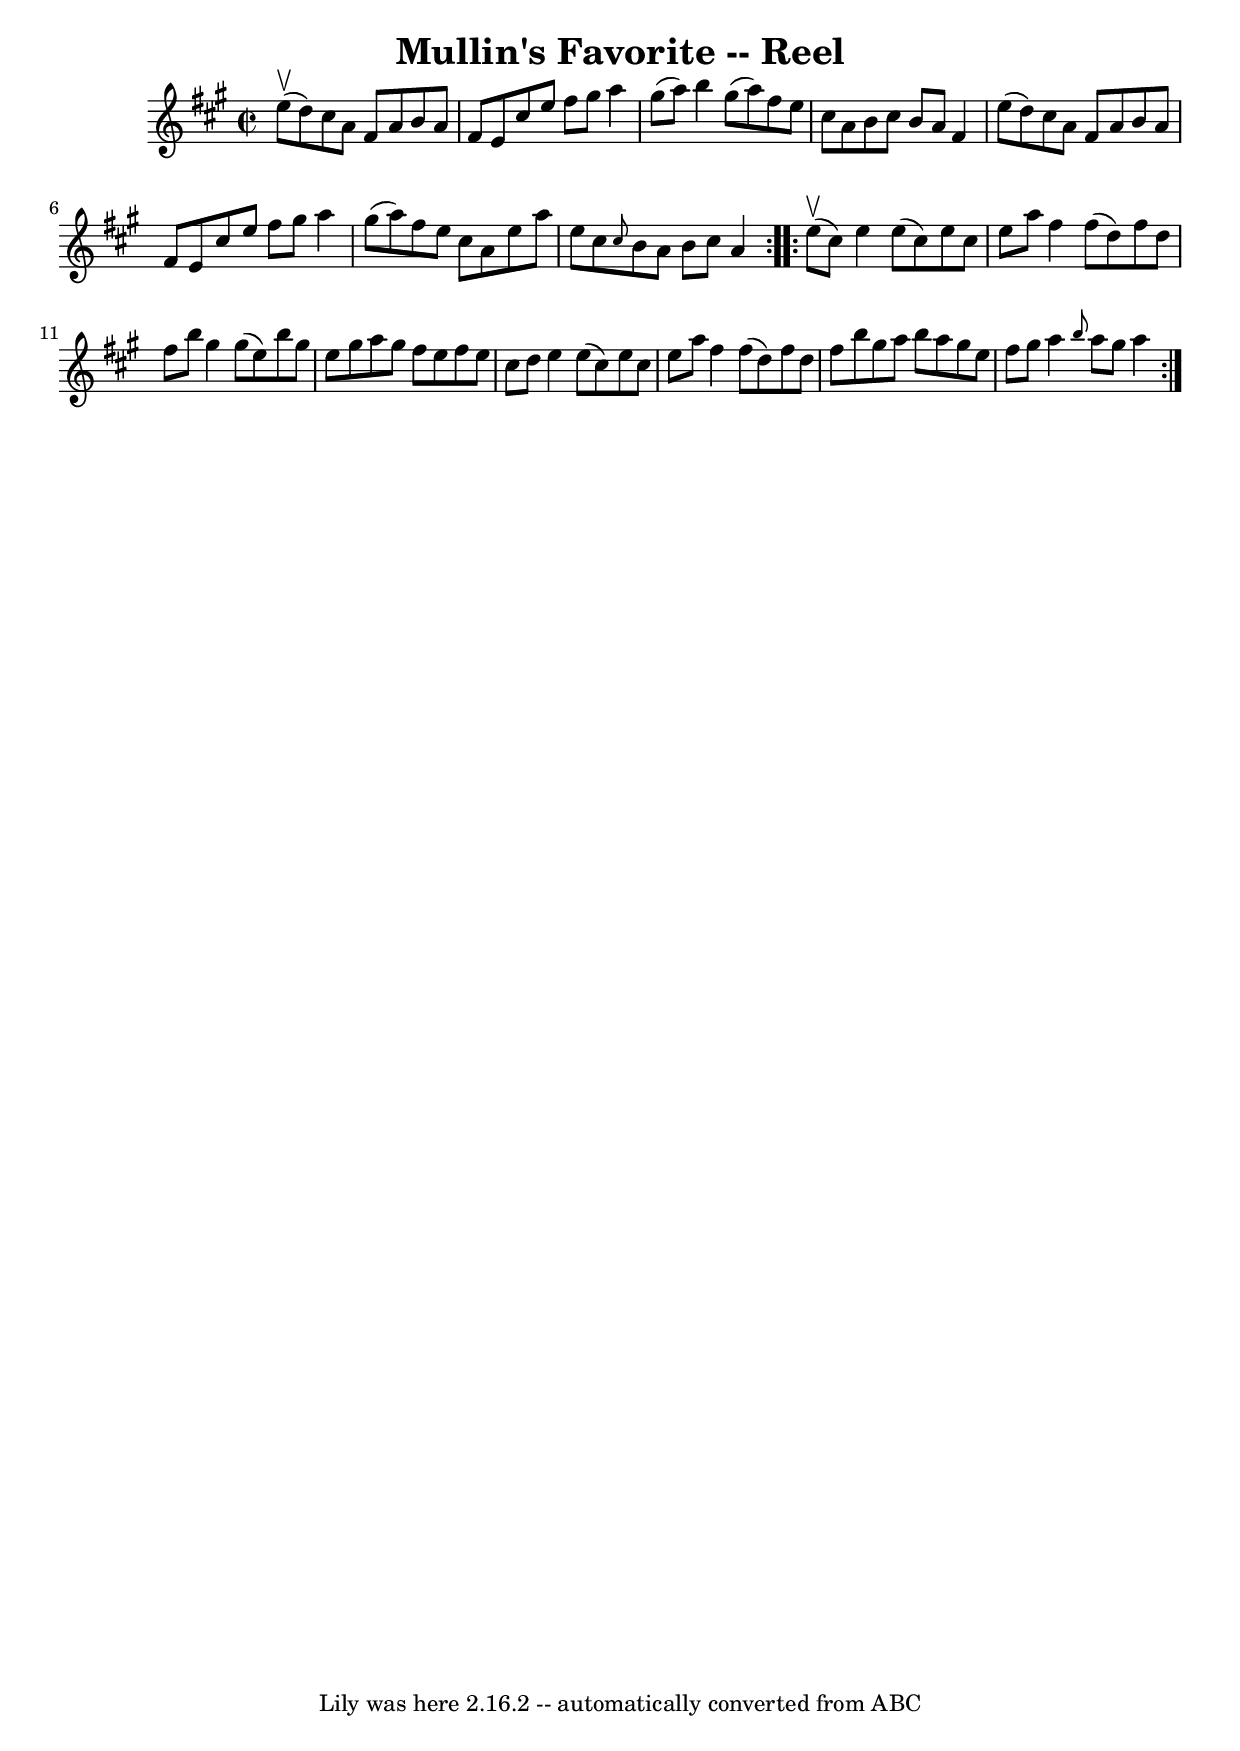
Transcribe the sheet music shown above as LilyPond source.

\version "2.16.2"
\include "Mammoth.ily"
\header {
	%% book = "Ryan's Mammoth Collection"
	crossRefNumber = "1"
	footnotes = "\\\\247"
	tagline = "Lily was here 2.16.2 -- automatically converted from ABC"
	title = "Mullin's Favorite -- Reel"
}
voicedefault =  {


\repeat volta 2 {
\override Staff.TimeSignature #'style = #'C
 \time 2/2 
\key a \major e''8^\upbow(d''8) |
 cis''8 a'8  
 fis'8 a'8 b'8 a'8 fis'8 e'8    |
 cis''8 e''8    
fis''8 gis''8 a''4 gis''8 (a''8)   |
 b''4 gis''8 (
a''8) fis''8 e''8 cis''8 a'8    |
 b'8 cis''8 b'8   
 a'8 fis'4 e''8 (d''8)   |
 cis''8 a'8 fis'8 a'8 
 b'8 a'8 fis'8 e'8    |
 cis''8 e''8 fis''8 gis''8  
 a''4 gis''8 (a''8)   |
 fis''8 e''8 cis''8 a'8    
e''8 a''8 e''8 cis''8    |
 \grace { cis''8  } b'8 a'8   
 b'8 cis''8 a'4    }     \repeat volta 2 { e''8^\upbow(cis''8) 
|
 e''4 e''8 (cis''8) e''8 cis''8 e''8 a''8    
|
 fis''4 fis''8 (d''8) fis''8 d''8 fis''8 b''8    
|
 gis''4 gis''8 (e''8) b''8 gis''8 e''8 gis''8    
|
 a''8 gis''8 fis''8 e''8 fis''8 e''8 cis''8 d''8 
   |
 e''4 e''8 (cis''8) e''8 cis''8 e''8 a''8    
|
 fis''4 fis''8 (d''8) fis''8 d''8 fis''8 b''8    
|
 gis''8 a''8 b''8 a''8 gis''8 e''8 fis''8 gis''8 
   |
 a''4  \grace { b''8  } a''8 gis''8 a''4    }   
}

\score{
    <<

	\context Staff="default"
	{
	    \voicedefault 
	}

    >>
	\layout {
	}
	\midi {}
}
